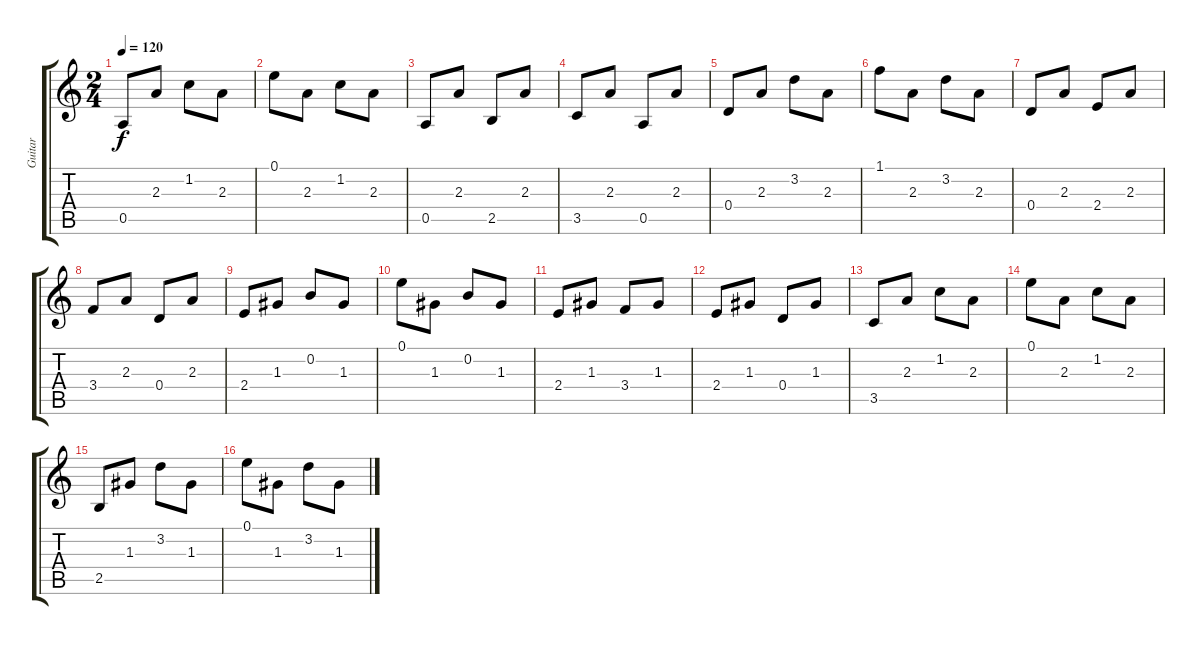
\track ("Guitar" "Guitar") {instrument acousticguitarnylon}
\staff {score tabs}
\tuning (E4 B3 G3 D3 A2 E2) {hide}
\ts (2 4)
\tempo 120
\clef g2
\ks c
0.5.8{dy f instrument acousticguitarnylon} 2.3.8 1.2.8 2.3.8 |
0.1.8 2.3.8 1.2.8 2.3.8 |
0.5.8 2.3.8 2.5.8 2.3.8 |
3.5.8 2.3.8 0.5.8 2.3.8 |
0.4.8 2.3.8 3.2.8 2.3.8 |
1.1.8 2.3.8 3.2.8 2.3.8 |
0.4.8 2.3.8 2.4.8 2.3.8 |
3.4.8 2.3.8 0.4.8 2.3.8 |
2.4.8 1.3.8 0.2.8 1.3.8 |
0.1.8 1.3.8 0.2.8 1.3.8 |
2.4.8 1.3.8 3.4.8 1.3.8 |
2.4.8 1.3.8 0.4.8 1.3.8 |
3.5.8 2.3.8 1.2.8 2.3.8 |
0.1.8 2.3.8 1.2.8 2.3.8 |
2.5.8 1.3.8 3.2.8 1.3.8 |
0.1.8 1.3.8 3.2.8 1.3.8
